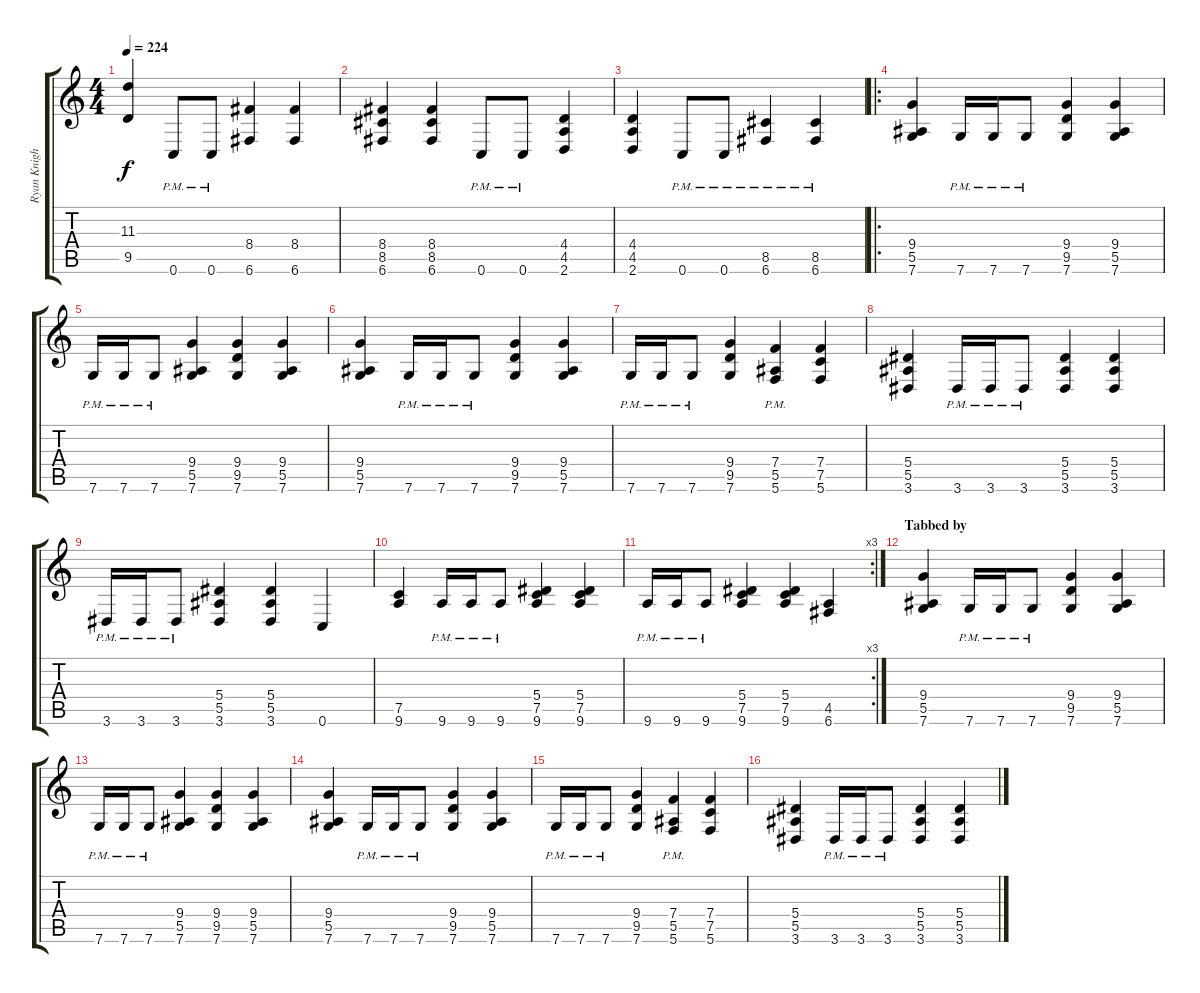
\track ("Ryan Knight (left)" "Ryan Knigh") {instrument overdrivenguitar}
\staff {score tabs}
\tuning (C4 G3 Eb3 Bb2 F2 C2) {hide}
\ts (4 4)
\tempo 224
\clef g2
\ks c
(11.3 9.5).4{dy f} 0.6{pm}.8 0.6{pm}.8 (8.4 6.6).4 (8.4 6.6).4 |
(8.4 8.5 6.6).4 (8.4 8.5 6.6).4 0.6{pm}.8 0.6{pm}.8 (4.4 4.5 2.6).4 |
(4.4 4.5 2.6).4 0.6{pm}.8 0.6{pm}.8 (8.5{pm} 6.6{pm}).4 (8.5{pm} 6.6{pm}).4 |
\ro
(9.4 5.5 7.6).4 7.6{pm}.16 7.6{pm}.16 7.6{pm}.8 (9.4 9.5 7.6).4 (9.4 5.5 7.6).4 |
7.6{pm}.16 7.6{pm}.16 7.6{pm}.8 (9.4 5.5 7.6).4 (9.4 9.5 7.6).4 (9.4 5.5 7.6).4 |
(9.4 5.5 7.6).4 7.6{pm}.16 7.6{pm}.16 7.6{pm}.8 (9.4 9.5 7.6).4 (9.4 5.5 7.6).4 |
7.6{pm}.16 7.6{pm}.16 7.6{pm}.8 (9.4 9.5 7.6).4 (7.4 5.5 5.6{pm}).4 (7.4 7.5 5.6).4 |
(5.4 5.5 3.6).4 3.6{pm}.16 3.6{pm}.16 3.6{pm}.8 (5.4 5.5 3.6).4 (5.4 5.5 3.6).4 |
3.6{pm}.16 3.6{pm}.16 3.6{pm}.8 (5.4 5.5 3.6).4 (5.4 5.5 3.6).4 0.6.4 |
(7.5 9.6).4 9.6{pm}.16 9.6{pm}.16 9.6{pm}.8 (5.4 7.5 9.6).4 (5.4 7.5 9.6).4 |
\rc 3
9.6{pm}.16 9.6{pm}.16 9.6{pm}.8 (5.4 7.5 9.6).4 (5.4 7.5 9.6).4 (4.5 6.6).4 |
\section ("" "Tabbed by")
(9.4 5.5 7.6).4 7.6{pm}.16 7.6{pm}.16 7.6{pm}.8 (9.4 9.5 7.6).4 (9.4 5.5 7.6).4 |
7.6{pm}.16 7.6{pm}.16 7.6{pm}.8 (9.4 5.5 7.6).4 (9.4 9.5 7.6).4 (9.4 5.5 7.6).4 |
(9.4 5.5 7.6).4 7.6{pm}.16 7.6{pm}.16 7.6{pm}.8 (9.4 9.5 7.6).4 (9.4 5.5 7.6).4 |
7.6{pm}.16 7.6{pm}.16 7.6{pm}.8 (9.4 9.5 7.6).4 (7.4 5.5 5.6{pm}).4 (7.4 7.5 5.6).4 |
(5.4 5.5 3.6).4 3.6{pm}.16 3.6{pm}.16 3.6{pm}.8 (5.4 5.5 3.6).4 (5.4 5.5 3.6).4
